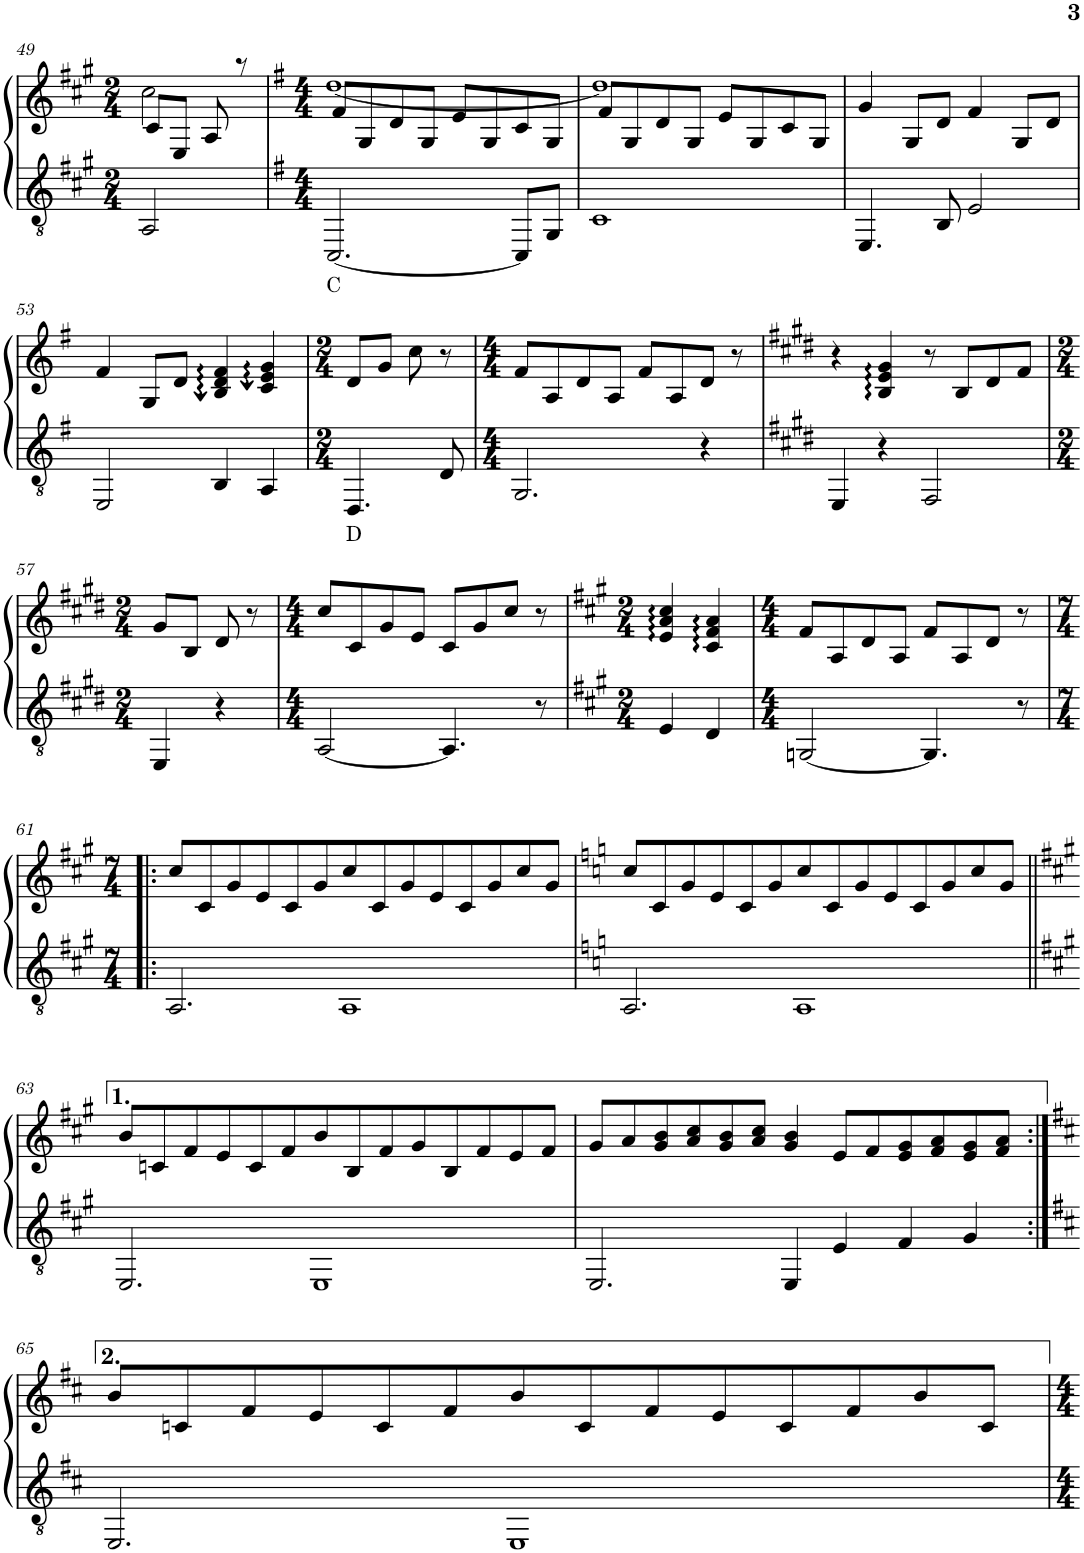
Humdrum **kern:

**kern	**text	**kern
*part1	*part1	*part1
*staff2	*staff2	*staff1
*I"Piano	*	*
*I'Pno.	*	*
!!LO:PB:g=z
*clefGv2	*	*clefG2
*k[f#c#g#]	*	*k[f#c#g#]
*M2/4	*	*M2/4
=49	=49	=49
*	*	*^
2AA/	.	8c#/L	2cc#\
.	.	8E/J	.
.	.	8A/	.
.	.	8r	.
=50	=50	=50	=50
*k[f#]	*	*k[f#]	*
*M4/4	*	*M4/4	*
!	!LO:LY:b	!	!
[2.CC/	C	8f#/L	[1dd
.	.	8G/	.
.	.	8d/	.
.	.	8G/J	.
.	.	8e/L	.
.	.	8G/	.
8CC/L]	.	8c/	.
8GG/J	.	8G/J	.
=51	=51	=51	=51
1C	.	8f#/L	1dd]
.	.	8G/	.
.	.	8d/	.
.	.	8G/J	.
.	.	8e/L	.
.	.	8G/	.
.	.	8c/	.
.	.	8G/J	.
*	*	*v	*v
=52	=52	=52
4.EE/	.	4g/
.	.	8G/L
8BB/	.	8d/J
2E/	.	4f#/
.	.	8G/L
.	.	8d/J
!!LO:LB:g=z
=53	=53	=53
2EE/	.	4f#/
.	.	8G/L
.	.	8d/J
4BB/	.	4B/ 4d/ 4f#/
4AA/	.	4c/ 4e/ 4g/
=54	=54	=54
*M2/4	*	*M2/4
!	!LO:LY:b	!
4.DD/	D	8d/L
.	.	8g/J
.	.	8cc\
8D/	.	8r
=55	=55	=55
*M4/4	*	*M4/4
2.GG/	.	8f#/L
.	.	8A/
.	.	8d/
.	.	8A/J
.	.	8f#/L
.	.	8A/
4r	.	8d/J
.	.	8r
=56	=56	=56
*k[f#c#g#d#]	*	*k[f#c#g#d#]
4EE/	.	4r
4r	.	4B/ 4e/ 4g#/
2FF#/	.	8r
.	.	8B/L
.	.	8d#/
.	.	8f#/J
!!LO:LB:g=z
=57	=57	=57
*M2/4	*	*M2/4
4EE/	.	8g#/L
.	.	8B/J
4r	.	8d#/
.	.	8r
=58	=58	=58
*M4/4	*	*M4/4
[2AA/	.	8cc#/L
.	.	8c#/
.	.	8g#/
.	.	8e/J
4.AA/]	.	8c#/L
.	.	8g#/
.	.	8cc#/J
8r	.	8r
=59	=59	=59
*k[f#c#g#]	*	*k[f#c#g#]
*M2/4	*	*M2/4
4E/	.	4e/ 4a/ 4cc#/
4D/	.	4c#/ 4f#/ 4a/
=60	=60	=60
*M4/4	*	*M4/4
[2GGn/	.	8f#/L
.	.	8A/
.	.	8d/
.	.	8A/J
4.GG/]	.	8f#/L
.	.	8A/
.	.	8d/J
8r	.	8r
!!LO:LB:g=z
=61!|:	=61!|:	=61!|:
*M7/4	*	*M7/4
2.AA/	.	8cc#/L
.	.	8c#/
.	.	8g#/
.	.	8e/
.	.	8c#/
.	.	8g#/
1AA	.	8cc#/
.	.	8c#/
.	.	8g#/
.	.	8e/
.	.	8c#/
.	.	8g#/
.	.	8cc#/
.	.	8g#/J
=62	=62	=62
*k[]	*	*k[]
2.AA/	.	8cc/L
.	.	8c/
.	.	8g/
.	.	8e/
.	.	8c/
.	.	8g/
1AA	.	8cc/
.	.	8c/
.	.	8g/
.	.	8e/
.	.	8c/
.	.	8g/
.	.	8cc/
.	.	8g/J
!!LO:LB:g=z
=63||	=63||	=63||
*k[f#c#g#]	*	*k[f#c#g#]
2.EE/	.	8b/L
.	.	8cn/
.	.	8f#/
.	.	8e/
.	.	8c/
.	.	8f#/
1EE	.	8b/
.	.	8B/
.	.	8f#/
.	.	8g#/
.	.	8B/
.	.	8f#/
.	.	8e/
.	.	8f#/J
=64	=64	=64
2.EE/	.	8g#/L
.	.	8a/
.	.	8g#/ 8b/
.	.	8a/ 8cc#/
.	.	8g#/ 8b/
.	.	8a/ 8cc#/J
4EE/	.	4g#/ 4b/
4E/	.	8e/L
.	.	8f#/
4F#/	.	8e/ 8g#/
.	.	8f#/ 8a/
4G#/	.	8e/ 8g#/
.	.	8f#/ 8a/J
!!LO:LB:g=z
=65:|!	=65:|!	=65:|!
*k[f#c#]	*	*k[f#c#]
2.EE/	.	8b/L
.	.	8cn/
.	.	8f#/
.	.	8e/
.	.	8c/
.	.	8f#/
1EE	.	8b/
.	.	8c/
.	.	8f#/
.	.	8e/
.	.	8c/
.	.	8f#/
.	.	8b/
.	.	8c/J
=	=	=
*-	*-	*-
